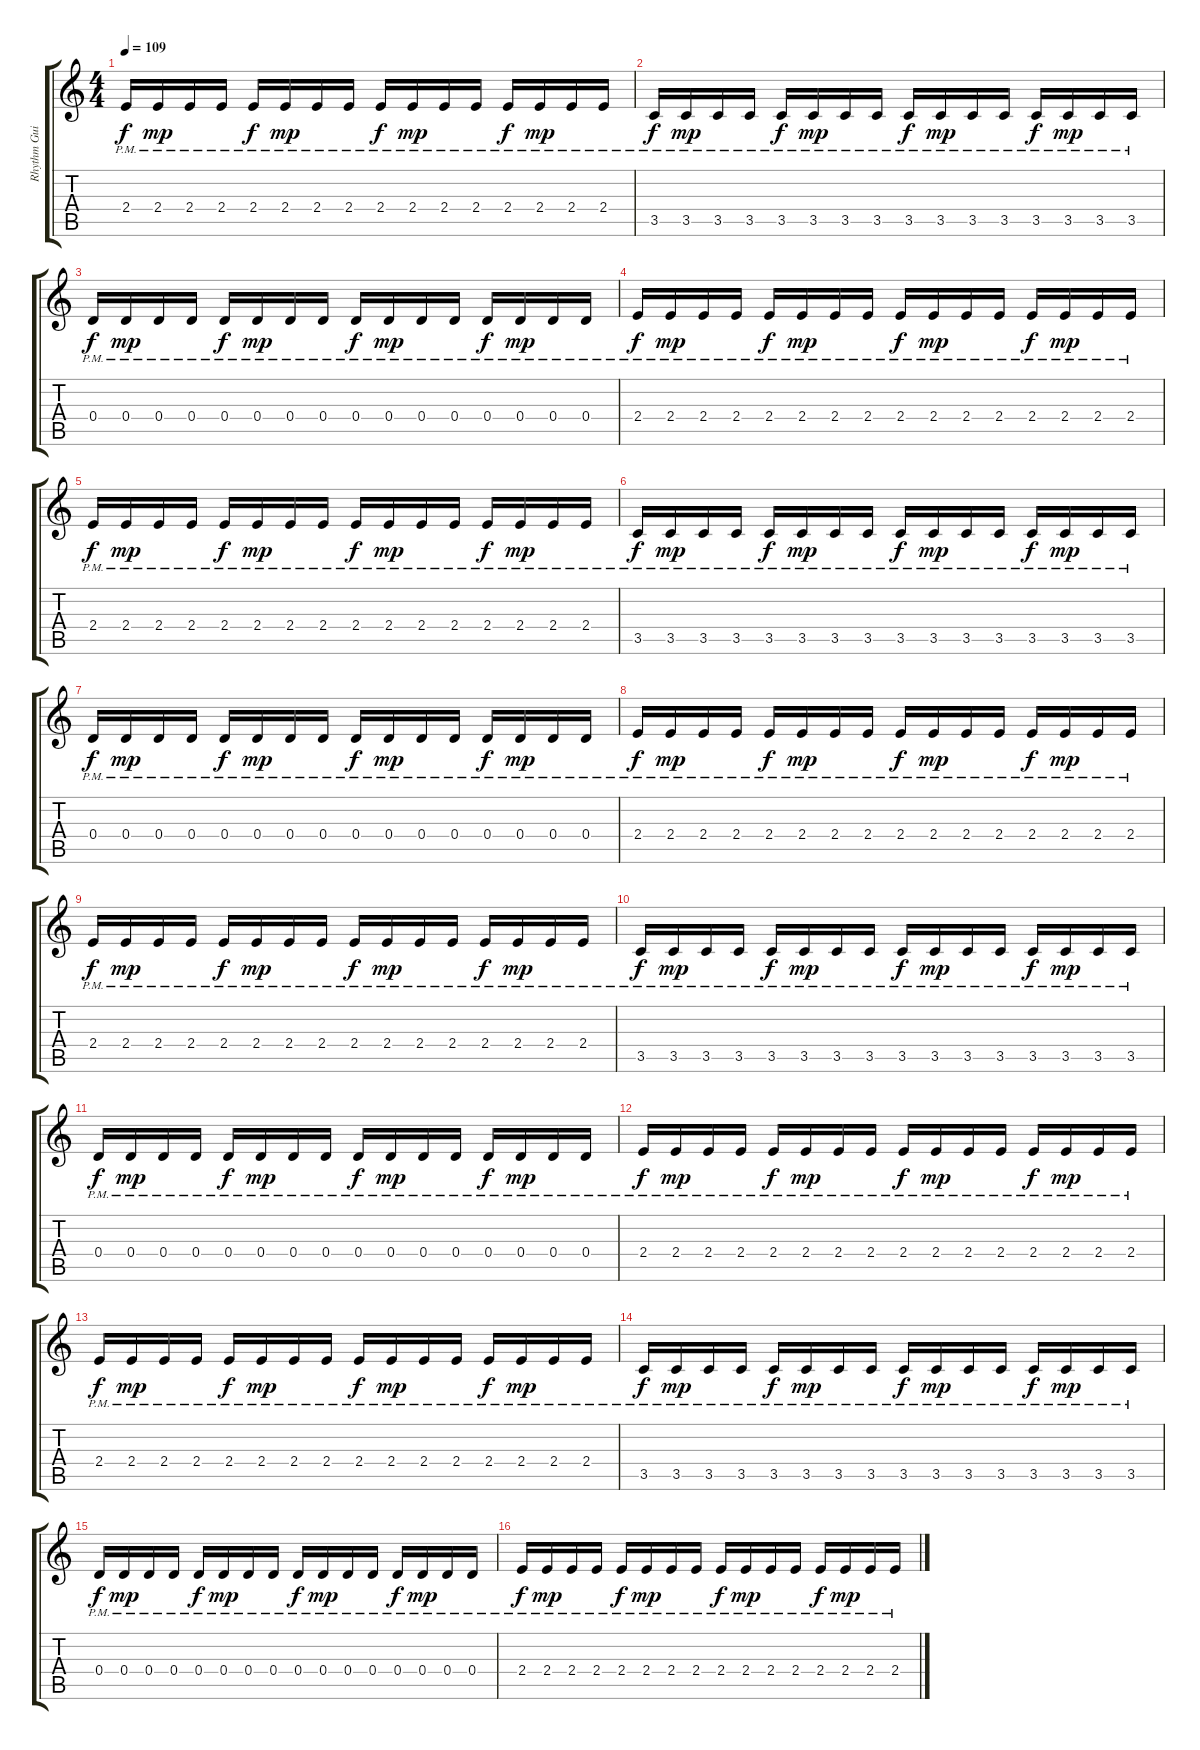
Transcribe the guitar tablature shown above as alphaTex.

\track ("Rhythm Guitar" "Rhythm Gui") {instrument distortionguitar}
\staff {score tabs}
\tuning (E4 B3 G3 D3 A2 E2) {hide}
\ts (4 4)
\tempo 109
\clef g2
\ks c
2.4{pm}.16{dy f} 2.4{pm}.16{dy mp} 2.4{pm}.16 2.4{pm}.16 2.4{pm}.16{dy f} 2.4{pm}.16{dy mp} 2.4{pm}.16 2.4{pm}.16 2.4{pm}.16{dy f} 2.4{pm}.16{dy mp} 2.4{pm}.16 2.4{pm}.16 2.4{pm}.16{dy f} 2.4{pm}.16{dy mp} 2.4{pm}.16 2.4{pm}.16 |
3.5{pm}.16{dy f} 3.5{pm}.16{dy mp} 3.5{pm}.16 3.5{pm}.16 3.5{pm}.16{dy f} 3.5{pm}.16{dy mp} 3.5{pm}.16 3.5{pm}.16 3.5{pm}.16{dy f} 3.5{pm}.16{dy mp} 3.5{pm}.16 3.5{pm}.16 3.5{pm}.16{dy f} 3.5{pm}.16{dy mp} 3.5{pm}.16 3.5{pm}.16 |
0.4{pm}.16{dy f} 0.4{pm}.16{dy mp} 0.4{pm}.16 0.4{pm}.16 0.4{pm}.16{dy f} 0.4{pm}.16{dy mp} 0.4{pm}.16 0.4{pm}.16 0.4{pm}.16{dy f} 0.4{pm}.16{dy mp} 0.4{pm}.16 0.4{pm}.16 0.4{pm}.16{dy f} 0.4{pm}.16{dy mp} 0.4{pm}.16 0.4{pm}.16 |
2.4{pm}.16{dy f} 2.4{pm}.16{dy mp} 2.4{pm}.16 2.4{pm}.16 2.4{pm}.16{dy f} 2.4{pm}.16{dy mp} 2.4{pm}.16 2.4{pm}.16 2.4{pm}.16{dy f} 2.4{pm}.16{dy mp} 2.4{pm}.16 2.4{pm}.16 2.4{pm}.16{dy f} 2.4{pm}.16{dy mp} 2.4{pm}.16 2.4{pm}.16 |
2.4{pm}.16{dy f} 2.4{pm}.16{dy mp} 2.4{pm}.16 2.4{pm}.16 2.4{pm}.16{dy f} 2.4{pm}.16{dy mp} 2.4{pm}.16 2.4{pm}.16 2.4{pm}.16{dy f} 2.4{pm}.16{dy mp} 2.4{pm}.16 2.4{pm}.16 2.4{pm}.16{dy f} 2.4{pm}.16{dy mp} 2.4{pm}.16 2.4{pm}.16 |
3.5{pm}.16{dy f} 3.5{pm}.16{dy mp} 3.5{pm}.16 3.5{pm}.16 3.5{pm}.16{dy f} 3.5{pm}.16{dy mp} 3.5{pm}.16 3.5{pm}.16 3.5{pm}.16{dy f} 3.5{pm}.16{dy mp} 3.5{pm}.16 3.5{pm}.16 3.5{pm}.16{dy f} 3.5{pm}.16{dy mp} 3.5{pm}.16 3.5{pm}.16 |
0.4{pm}.16{dy f} 0.4{pm}.16{dy mp} 0.4{pm}.16 0.4{pm}.16 0.4{pm}.16{dy f} 0.4{pm}.16{dy mp} 0.4{pm}.16 0.4{pm}.16 0.4{pm}.16{dy f} 0.4{pm}.16{dy mp} 0.4{pm}.16 0.4{pm}.16 0.4{pm}.16{dy f} 0.4{pm}.16{dy mp} 0.4{pm}.16 0.4{pm}.16 |
2.4{pm}.16{dy f} 2.4{pm}.16{dy mp} 2.4{pm}.16 2.4{pm}.16 2.4{pm}.16{dy f} 2.4{pm}.16{dy mp} 2.4{pm}.16 2.4{pm}.16 2.4{pm}.16{dy f} 2.4{pm}.16{dy mp} 2.4{pm}.16 2.4{pm}.16 2.4{pm}.16{dy f} 2.4{pm}.16{dy mp} 2.4{pm}.16 2.4{pm}.16 |
2.4{pm}.16{dy f} 2.4{pm}.16{dy mp} 2.4{pm}.16 2.4{pm}.16 2.4{pm}.16{dy f} 2.4{pm}.16{dy mp} 2.4{pm}.16 2.4{pm}.16 2.4{pm}.16{dy f} 2.4{pm}.16{dy mp} 2.4{pm}.16 2.4{pm}.16 2.4{pm}.16{dy f} 2.4{pm}.16{dy mp} 2.4{pm}.16 2.4{pm}.16 |
3.5{pm}.16{dy f} 3.5{pm}.16{dy mp} 3.5{pm}.16 3.5{pm}.16 3.5{pm}.16{dy f} 3.5{pm}.16{dy mp} 3.5{pm}.16 3.5{pm}.16 3.5{pm}.16{dy f} 3.5{pm}.16{dy mp} 3.5{pm}.16 3.5{pm}.16 3.5{pm}.16{dy f} 3.5{pm}.16{dy mp} 3.5{pm}.16 3.5{pm}.16 |
0.4{pm}.16{dy f} 0.4{pm}.16{dy mp} 0.4{pm}.16 0.4{pm}.16 0.4{pm}.16{dy f} 0.4{pm}.16{dy mp} 0.4{pm}.16 0.4{pm}.16 0.4{pm}.16{dy f} 0.4{pm}.16{dy mp} 0.4{pm}.16 0.4{pm}.16 0.4{pm}.16{dy f} 0.4{pm}.16{dy mp} 0.4{pm}.16 0.4{pm}.16 |
2.4{pm}.16{dy f} 2.4{pm}.16{dy mp} 2.4{pm}.16 2.4{pm}.16 2.4{pm}.16{dy f} 2.4{pm}.16{dy mp} 2.4{pm}.16 2.4{pm}.16 2.4{pm}.16{dy f} 2.4{pm}.16{dy mp} 2.4{pm}.16 2.4{pm}.16 2.4{pm}.16{dy f} 2.4{pm}.16{dy mp} 2.4{pm}.16 2.4{pm}.16 |
2.4{pm}.16{dy f} 2.4{pm}.16{dy mp} 2.4{pm}.16 2.4{pm}.16 2.4{pm}.16{dy f} 2.4{pm}.16{dy mp} 2.4{pm}.16 2.4{pm}.16 2.4{pm}.16{dy f} 2.4{pm}.16{dy mp} 2.4{pm}.16 2.4{pm}.16 2.4{pm}.16{dy f} 2.4{pm}.16{dy mp} 2.4{pm}.16 2.4{pm}.16 |
3.5{pm}.16{dy f} 3.5{pm}.16{dy mp} 3.5{pm}.16 3.5{pm}.16 3.5{pm}.16{dy f} 3.5{pm}.16{dy mp} 3.5{pm}.16 3.5{pm}.16 3.5{pm}.16{dy f} 3.5{pm}.16{dy mp} 3.5{pm}.16 3.5{pm}.16 3.5{pm}.16{dy f} 3.5{pm}.16{dy mp} 3.5{pm}.16 3.5{pm}.16 |
0.4{pm}.16{dy f} 0.4{pm}.16{dy mp} 0.4{pm}.16 0.4{pm}.16 0.4{pm}.16{dy f} 0.4{pm}.16{dy mp} 0.4{pm}.16 0.4{pm}.16 0.4{pm}.16{dy f} 0.4{pm}.16{dy mp} 0.4{pm}.16 0.4{pm}.16 0.4{pm}.16{dy f} 0.4{pm}.16{dy mp} 0.4{pm}.16 0.4{pm}.16 |
2.4{pm}.16{dy f} 2.4{pm}.16{dy mp} 2.4{pm}.16 2.4{pm}.16 2.4{pm}.16{dy f} 2.4{pm}.16{dy mp} 2.4{pm}.16 2.4{pm}.16 2.4{pm}.16{dy f} 2.4{pm}.16{dy mp} 2.4{pm}.16 2.4{pm}.16 2.4{pm}.16{dy f} 2.4{pm}.16{dy mp} 2.4{pm}.16 2.4{pm}.16
